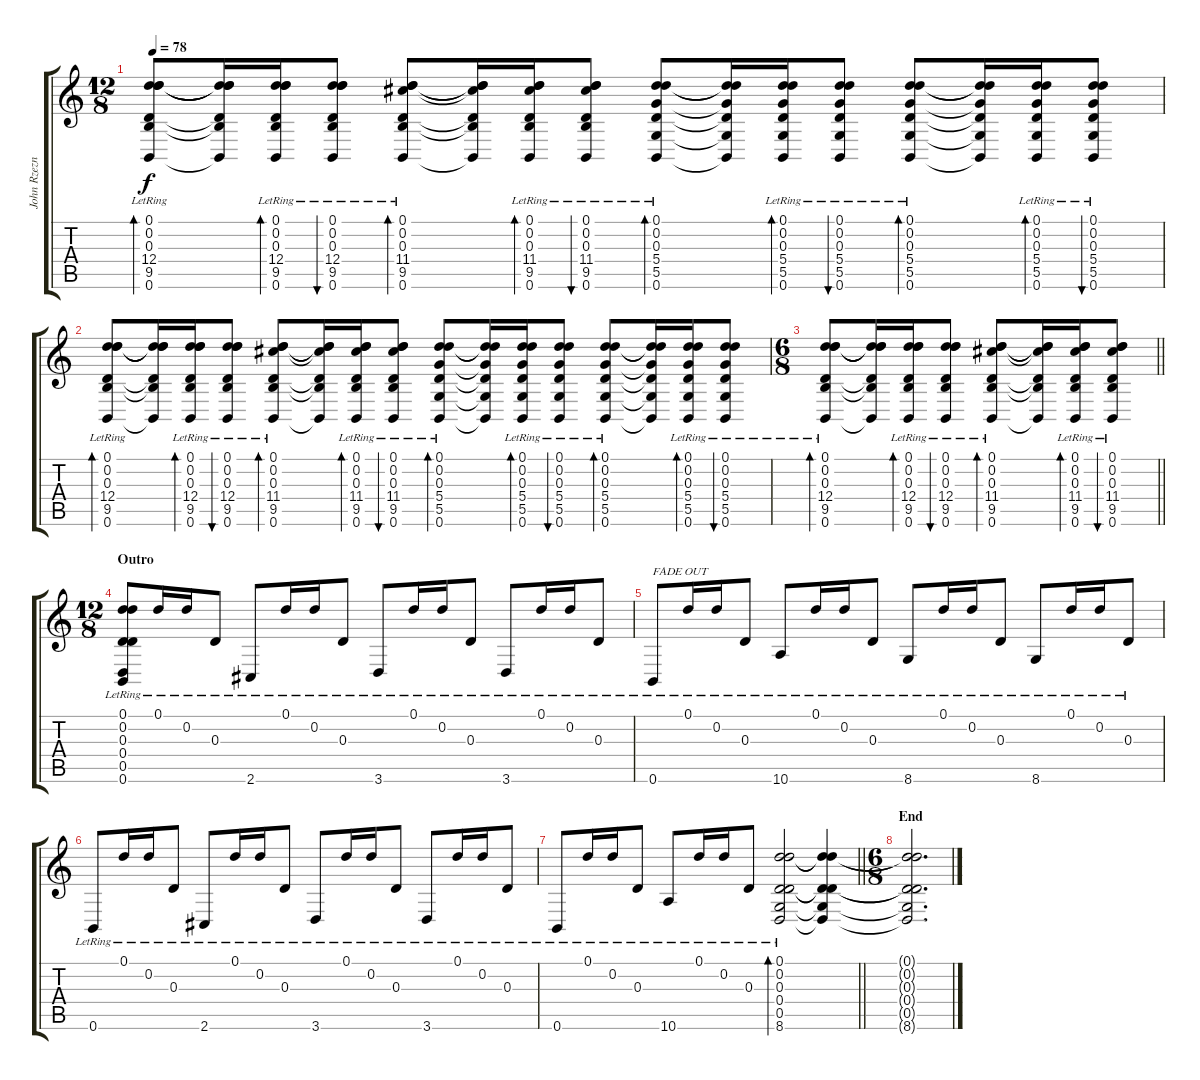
\track ("John Rzeznik (Ac. Guitar)" "John Rzezn") {instrument acousticguitarsteel}
\staff {score tabs}
\tuning (D4 D4 D3 D3 D2 B1) {hide}
\ts (12 8)
\tempo 78
\clef g2
\ks c
(0.1{lr} 0.2{lr} 0.3{lr} 12.4{lr} 9.5{lr} 0.6{lr}).8{bd 30 dy f} (0.1{t} 0.2{t} 0.3{t} 12.4{t} 9.5{t} 0.6{t}).16 (0.1{lr} 0.2{lr} 0.3{lr} 12.4{lr} 9.5{lr} 0.6{lr}).16{bd 30} (0.1{lr} 0.2{lr} 0.3{lr} 12.4{lr} 9.5{lr} 0.6{lr}).8{bu 30} (0.1{lr} 0.2{lr} 0.3{lr} 11.4{lr} 9.5{lr} 0.6{lr}).8{bd 30} (0.1{t} 0.2{t} 0.3{t} 11.4{t} 9.5{t} 0.6{t}).16 (0.1{lr} 0.2{lr} 0.3{lr} 11.4{lr} 9.5{lr} 0.6{lr}).16{bd 30} (0.1{lr} 0.2{lr} 0.3{lr} 11.4{lr} 9.5{lr} 0.6{lr}).8{bu 30} (0.1{lr} 0.2{lr} 0.3{lr} 5.4{lr} 5.5{lr} 0.6{lr}).8{bd 30} (0.1{t} 0.2{t} 0.3{t} 5.4{t} 5.5{t} 0.6{t}).16 (0.1{lr} 0.2{lr} 0.3{lr} 5.4{lr} 5.5{lr} 0.6{lr}).16{bd 30} (0.1{lr} 0.2{lr} 0.3{lr} 5.4{lr} 5.5{lr} 0.6{lr}).8{bu 30} (0.1{lr} 0.2{lr} 0.3{lr} 5.4{lr} 5.5{lr} 0.6{lr}).8{bd 30} (0.1{t} 0.2{t} 0.3{t} 5.4{t} 5.5{t} 0.6{t}).16 (0.1{lr} 0.2{lr} 0.3{lr} 5.4{lr} 5.5{lr} 0.6{lr}).16{bd 30} (0.1 0.2 0.3 5.4 5.5 0.6{lr}).8{bu 30} |
(0.1{lr} 0.2{lr} 0.3{lr} 12.4{lr} 9.5{lr} 0.6{lr}).8{bd 30} (0.1{t} 0.2{t} 0.3{t} 12.4{t} 9.5{t} 0.6{t}).16 (0.1{lr} 0.2{lr} 0.3{lr} 12.4{lr} 9.5{lr} 0.6{lr}).16{bd 30} (0.1{lr} 0.2{lr} 0.3{lr} 12.4{lr} 9.5{lr} 0.6{lr}).8{bu 30} (0.1{lr} 0.2{lr} 0.3{lr} 11.4{lr} 9.5{lr} 0.6{lr}).8{bd 30} (0.1{t} 0.2{t} 0.3{t} 11.4{t} 9.5{t} 0.6{t}).16 (0.1{lr} 0.2{lr} 0.3{lr} 11.4{lr} 9.5{lr} 0.6{lr}).16{bd 30} (0.1{lr} 0.2{lr} 0.3{lr} 11.4{lr} 9.5{lr} 0.6{lr}).8{bu 30} (0.1{lr} 0.2{lr} 0.3{lr} 5.4{lr} 5.5{lr} 0.6{lr}).8{bd 30} (0.1{t} 0.2{t} 0.3{t} 5.4{t} 5.5{t} 0.6{t}).16 (0.1{lr} 0.2{lr} 0.3{lr} 5.4{lr} 5.5{lr} 0.6{lr}).16{bd 30} (0.1{lr} 0.2{lr} 0.3{lr} 5.4{lr} 5.5{lr} 0.6{lr}).8{bu 30} (0.1{lr} 0.2{lr} 0.3{lr} 5.4{lr} 5.5{lr} 0.6{lr}).8{bd 30} (0.1{t} 0.2{t} 0.3{t} 5.4{t} 5.5{t} 0.6{t}).16 (0.1{lr} 0.2{lr} 0.3{lr} 5.4{lr} 5.5{lr} 0.6{lr}).16{bd 30} (0.1 0.2 0.3 5.4 5.5 0.6{lr}).8{bu 30} |
\ts (6 8)
\barLineRight lightlight
(0.1{lr} 0.2{lr} 0.3{lr} 12.4{lr} 9.5{lr} 0.6{lr}).8{bd 30} (0.1{t} 0.2{t} 0.3{t} 12.4{t} 9.5{t} 0.6{t}).16 (0.1{lr} 0.2{lr} 0.3{lr} 12.4{lr} 9.5{lr} 0.6{lr}).16{bd 30} (0.1{lr} 0.2{lr} 0.3{lr} 12.4{lr} 9.5{lr} 0.6{lr}).8{bu 30} (0.1{lr} 0.2{lr} 0.3{lr} 11.4{lr} 9.5{lr} 0.6{lr}).8{bd 30} (0.1{t} 0.2{t} 0.3{t} 11.4{t} 9.5{t} 0.6{t}).16 (0.1{lr} 0.2{lr} 0.3{lr} 11.4{lr} 9.5{lr} 0.6{lr}).16{bd 30} (0.1{lr} 0.2{lr} 0.3{lr} 11.4{lr} 9.5{lr} 0.6{lr}).8{bu 30} |
\ts (12 8)
\section ("" "Outro")
(0.1{lr} 0.2{lr} 0.3{lr} 0.4{lr} 0.5{lr} 0.6{lr}).8 0.1{lr}.16 0.2{lr}.16 0.3{lr}.8 2.6{lr}.8 0.1{lr}.16 0.2{lr}.16 0.3{lr}.8 3.6{lr}.8 0.1{lr}.16 0.2{lr}.16 0.3{lr}.8 3.6{lr}.8 0.1{lr}.16 0.2{lr}.16 0.3{lr}.8 |
0.6{lr}.8{txt "FADE OUT" volume 0} 0.1{lr}.16 0.2{lr}.16 0.3{lr}.8 10.6{lr}.8 0.1{lr}.16 0.2{lr}.16 0.3{lr}.8 8.6{lr}.8 0.1{lr}.16 0.2{lr}.16 0.3{lr}.8 8.6{lr}.8 0.1{lr}.16 0.2{lr}.16 0.3{lr}.8 |
0.6{lr}.8 0.1{lr}.16 0.2{lr}.16 0.3{lr}.8 2.6{lr}.8 0.1{lr}.16 0.2{lr}.16 0.3{lr}.8 3.6{lr}.8 0.1{lr}.16 0.2{lr}.16 0.3{lr}.8 3.6{lr}.8 0.1{lr}.16 0.2{lr}.16 0.3{lr}.8 |
\barLineRight lightlight
0.6{lr}.8 0.1{lr}.16 0.2{lr}.16 0.3{lr}.8 10.6{lr}.8 0.1{lr}.16 0.2{lr}.16 0.3{lr}.8 (0.1 0.2 0.3 0.4 0.5 8.6{lr}).2{bd 60} (0.1{t} 0.2{t} 0.3{t} 0.4{t} 0.5{t} 8.6{t}).4 |
\ts (6 8)
\section ("" "End")
(0.1{t} 0.2{t} 0.3{t} 0.4{t} 0.5{t} 8.6{t}).2{d}
